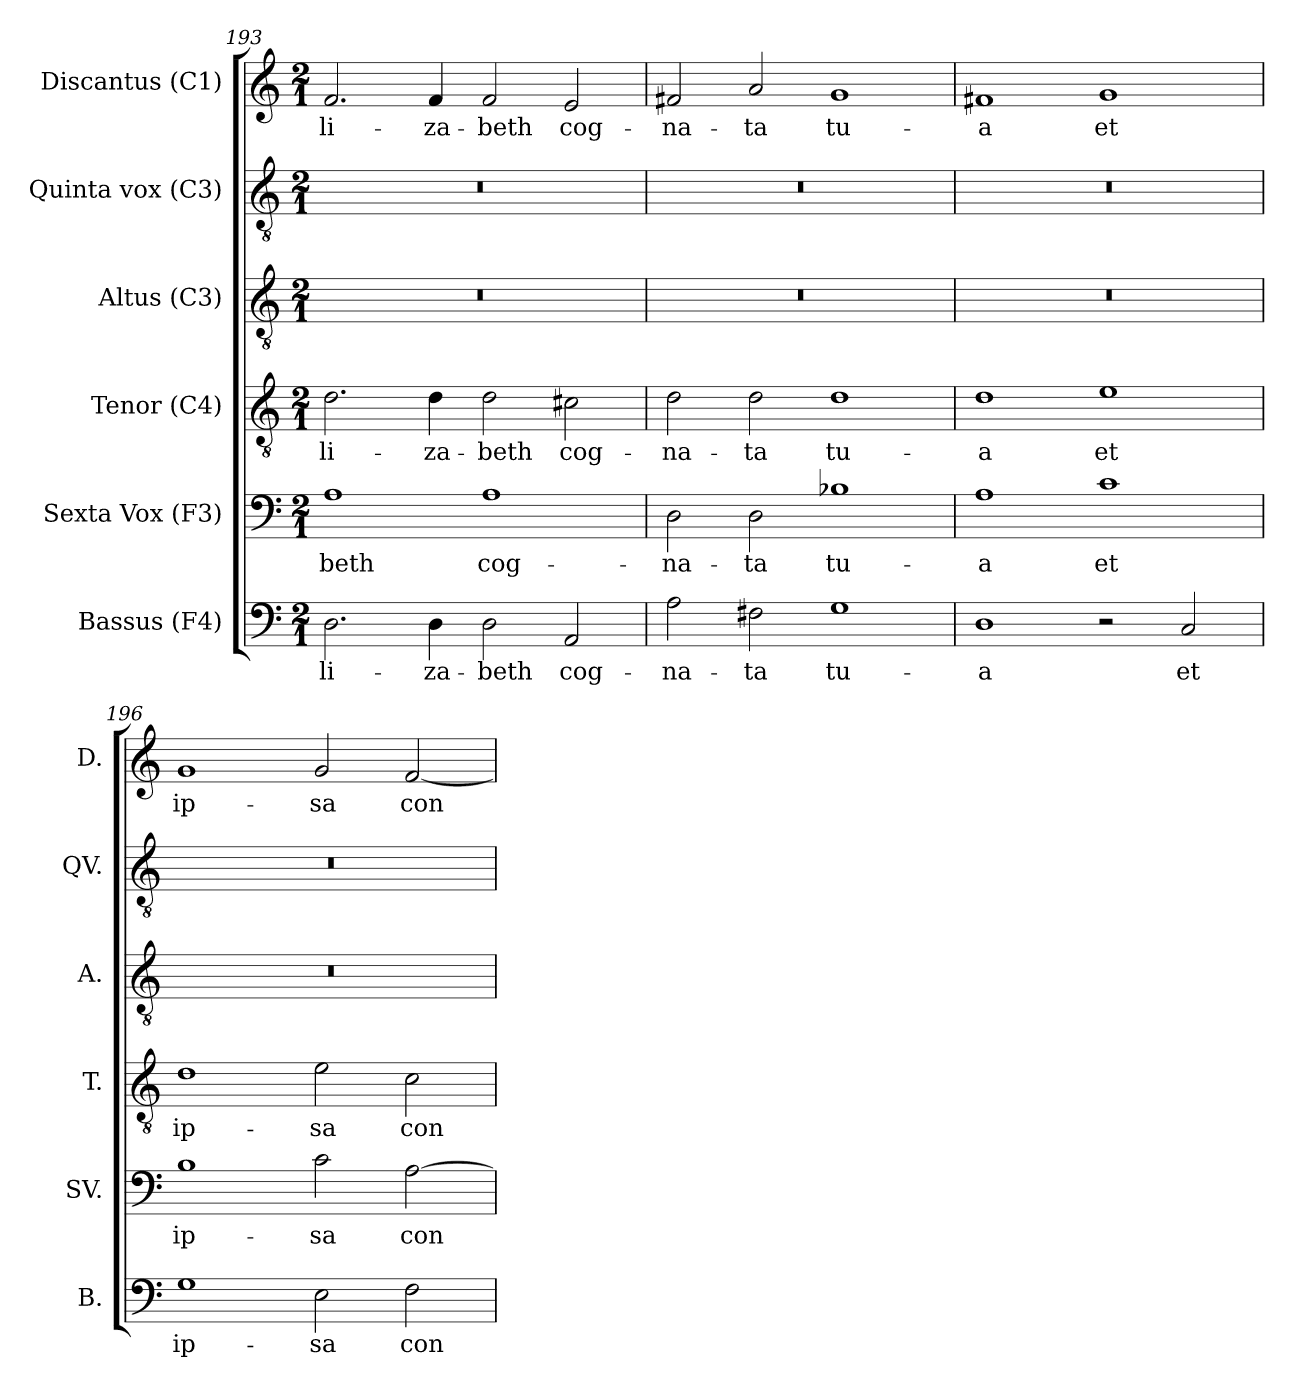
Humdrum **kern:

**kern	**text	**kern	**text	**kern	**text	**kern	**kern	**kern	**text
*part6	*part6	*part5	*part5	*part4	*part4	*part3	*part2	*part1	*part1
*staff6	*staff6	*staff5	*staff5	*staff4	*staff4	*staff3	*staff2	*staff1	*staff1
*I"Bassus (F4)	*	*I"Sexta Vox (F3)	*	*I"Tenor (C4)	*	*I"Altus (C3)	*I"Quinta vox (C3)	*I"Discantus (C1)	*
*I'B.	*	*I'SV.	*	*I'T.	*	*I'A.	*I'QV.	*I'D.	*
*clefF4	*	*clefF4	*	*clefGv2	*	*clefGv2	*clefGv2	*clefG2	*
*	*	*	*	*	*	*ITrd7c12	*ITrd7c12	*	*
*k[]	*	*k[]	*	*k[]	*	*k[]	*k[]	*k[]	*
*C:	*	*C:	*	*C:	*	*C:	*C:	*C:	*
*M2/1	*	*M2/1	*	*M2/1	*	*M2/1	*M2/1	*M2/1	*
=193	=193	=193	=193	=193	=193	=193	=193	=193	=193
!	!LO:LY:b:color=#000000	!	!	!	!	!	!	!	!
!	!	!	!LO:LY:b:color=#000000	!	!	!	!	!	!
!	!	!	!	!	!LO:LY:b:color=#000000	!LO:N:vis=1	!LO:N:vis=1	!	!
!	!	!	!	!	!	!	!	!	!LO:LY:b:color=#000000
2.Di\	-li-	1Ai	-beth	2.di\	-li-	0r	0r	2.fi/	-li-
!	!LO:LY:b:color=#000000	!	!	!	!	!	!	!	!
!	!	!	!	!	!LO:LY:b:color=#000000	!	!	!	!
!	!	!	!	!	!	!	!	!	!LO:LY:b:color=#000000
4Di\	-za-	.	.	4di\	-za-	.	.	4fi/	-za-
!	!LO:LY:b:color=#000000	!	!	!	!	!	!	!	!
!	!	!	!LO:LY:b:color=#000000	!	!	!	!	!	!
!	!	!	!	!	!LO:LY:b:color=#000000	!	!	!	!
!	!	!	!	!	!	!	!	!	!LO:LY:b:color=#000000
2Di\	-beth	1Ai	cog-	2di\	-beth	.	.	2fi/	-beth
!	!LO:LY:b:color=#000000	!	!	!	!	!	!	!	!
!	!	!	!	!	!LO:LY:b:color=#000000	!	!	!	!
!	!	!	!	!	!	!	!	!	!LO:LY:b:color=#000000
2AAi/	cog-	.	.	2c#Xi\	cog-	.	.	2ei/	cog-
=194	=194	=194	=194	=194	=194	=194	=194	=194	=194
!	!LO:LY:b:color=#000000	!	!	!	!	!	!	!	!
!	!	!	!LO:LY:b:color=#000000	!	!	!	!	!	!
!	!	!	!	!	!LO:LY:b:color=#000000	!LO:N:vis=1	!LO:N:vis=1	!	!
!	!	!	!	!	!	!	!	!	!LO:LY:b:color=#000000
2Ai\	-na-	2Di\	-na-	2di\	-na-	0r	0r	2f#Xi/	-na-
!	!LO:LY:b:color=#000000	!	!	!	!	!	!	!	!
!	!	!	!LO:LY:b:color=#000000	!	!	!	!	!	!
!	!	!	!	!	!LO:LY:b:color=#000000	!	!	!	!
!	!	!	!	!	!	!	!	!	!LO:LY:b:color=#000000
2F#Xi\	-ta	2Di\	-ta	2di\	-ta	.	.	2ai/	-ta
!	!LO:LY:b:color=#000000	!	!	!	!	!	!	!	!
!	!	!	!LO:LY:b:color=#000000	!	!	!	!	!	!
!	!	!	!	!	!LO:LY:b:color=#000000	!	!	!	!
!	!	!	!	!	!	!	!	!	!LO:LY:b:color=#000000
1Gi	tu-	1B-Xi	tu-	1di	tu-	.	.	1gi	tu-
!!LO:LB:g=z
=195	=195	=195	=195	=195	=195	=195	=195	=195	=195
!	!LO:LY:b:color=#000000	!	!	!	!	!	!	!	!
!	!	!	!LO:LY:b:color=#000000	!	!	!	!	!	!
!	!	!	!	!	!LO:LY:b:color=#000000	!LO:N:vis=1	!LO:N:vis=1	!	!
!	!	!	!	!	!	!	!	!	!LO:LY:b:color=#000000
1Di	-a	1Ai	-a	1di	-a	0r	0r	1f#Xi	-a
!	!	!	!LO:LY:b:color=#000000	!	!	!	!	!	!
!	!	!	!	!	!LO:LY:b:color=#000000	!	!	!	!
!	!	!	!	!	!	!	!	!	!LO:LY:b:color=#000000
2r	.	1ci	et	1ei	et	.	.	1gi	et
!	!LO:LY:b:color=#000000	!	!	!	!	!	!	!	!
2Ci/	et	.	.	.	.	.	.	.	.
=196	=196	=196	=196	=196	=196	=196	=196	=196	=196
!	!LO:LY:b:color=#000000	!	!	!	!	!	!	!	!
!	!	!	!LO:LY:b:color=#000000	!	!	!	!	!	!
!	!	!	!	!	!LO:LY:b:color=#000000	!LO:N:vis=1	!LO:N:vis=1	!	!
!	!	!	!	!	!	!	!	!	!LO:LY:b:color=#000000
1Gi	ip-	1Bi	ip-	1di	ip-	0r	0r	1gi	ip-
!	!LO:LY:b:color=#000000	!	!	!	!	!	!	!	!
!	!	!	!LO:LY:b:color=#000000	!	!	!	!	!	!
!	!	!	!	!	!LO:LY:b:color=#000000	!	!	!	!
!	!	!	!	!	!	!	!	!	!LO:LY:b:color=#000000
2Ei\	-sa	2ci\	-sa	2ei\	-sa	.	.	2gi/	-sa
!	!LO:LY:b:color=#000000	!	!	!	!	!	!	!	!
!	!	!	!LO:LY:b:color=#000000	!	!	!	!	!	!
!	!	!	!	!	!LO:LY:b:color=#000000	!	!	!	!
!	!	!	!	!	!	!	!	!	!LO:LY:b:color=#000000
2Fi\	con-	[2Ai\	con-	2ci\	con-	.	.	[2fi/	con-
=	=	=	=	=	=	=	=	=	=
*-	*-	*-	*-	*-	*-	*-	*-	*-	*-
